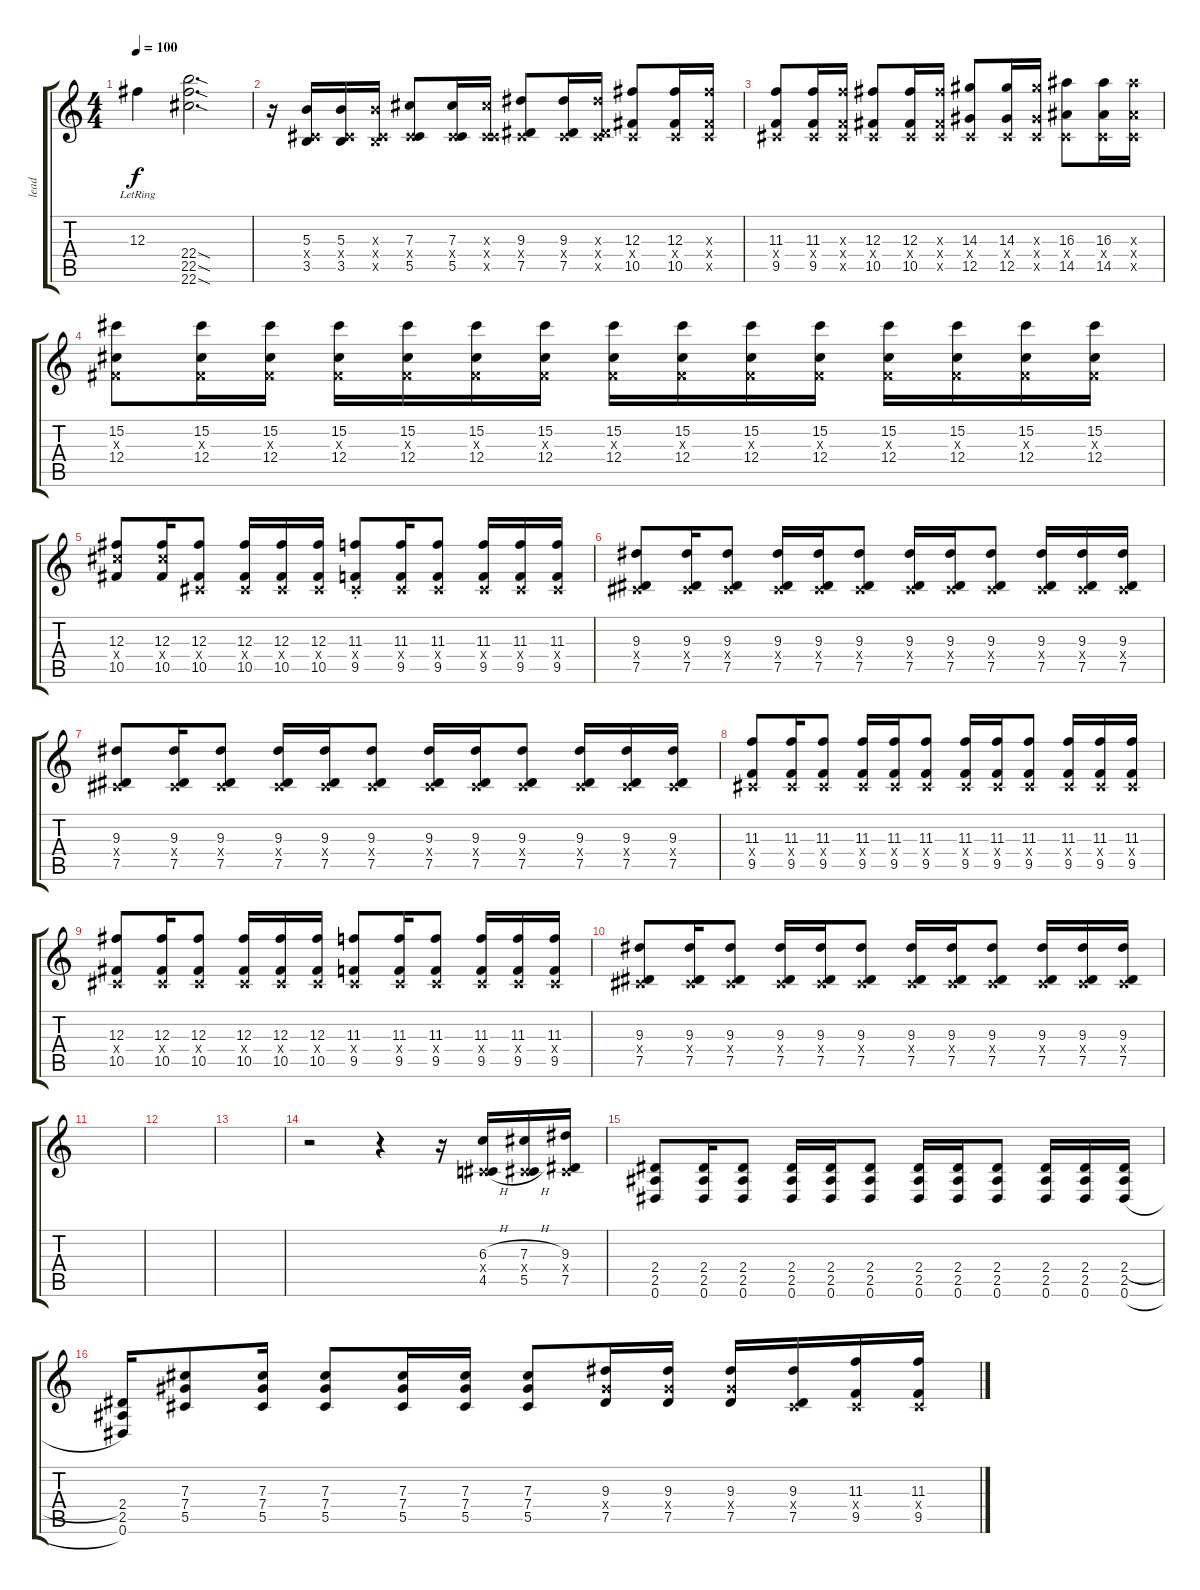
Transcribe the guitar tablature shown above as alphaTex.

\track ("lead" "lead") {instrument distortionguitar}
\staff {score tabs}
\tuning (Eb4 Bb3 Gb3 Db3 Ab2 Eb2) {hide}
\ts (4 4)
\tempo 100
\clef g2
\ks c
12.3{lr}.4{dy f} (22.4{sod} 22.5{sod} 22.6{sod}).2{d} |
r.16 (5.3 0.4{x} 3.5).16 (5.3 0.4{x} 3.5).16 (5.3{x} 0.4{x} 3.5{x}).16 (7.3 0.4{x} 5.5).8 (7.3 0.4{x} 5.5).16 (7.3{x} 0.4{x} 5.5{x}).16 (9.3 0.4{x} 7.5).8 (9.3 0.4{x} 7.5).16 (9.3{x} 0.4{x} 7.5{x}).16 (12.3 0.4{x} 10.5).8 (12.3 0.4{x} 10.5).16 (12.3{x} 0.4{x} 10.5{x}).16 |
(11.3 0.4{x} 9.5).8 (11.3 0.4{x} 9.5).16 (11.3{x} 0.4{x} 9.5{x}).16 (12.3 0.4{x} 10.5).8 (12.3 0.4{x} 10.5).16 (12.3{x} 0.4{x} 10.5{x}).16 (14.3 0.4{x} 12.5).8 (14.3 0.4{x} 12.5).16 (14.3{x} 0.4{x} 12.5{x}).16 (16.3 0.4{x} 14.5).8 (16.3 0.4{x} 14.5).16 (16.3{x} 0.4{x} 14.5{x}).16 |
(15.2 0.3{x} 12.4).8 (15.2 0.3{x} 12.4).16 (15.2 0.3{x} 12.4).16 (15.2 0.3{x} 12.4).16 (15.2 0.3{x} 12.4).16 (15.2 0.3{x} 12.4).16 (15.2 0.3{x} 12.4).16 (15.2 0.3{x} 12.4).16 (15.2 0.3{x} 12.4).16 (15.2 0.3{x} 12.4).16 (15.2 0.3{x} 12.4).16 (15.2 0.3{x} 12.4).16 (15.2 0.3{x} 12.4).16 (15.2 0.3{x} 12.4).16 (15.2 0.3{x} 12.4).16 |
(12.3 12.4{x} 10.5).8 (12.3 12.4{x} 10.5).16 (12.3 0.4{x} 10.5).8 (12.3 0.4{x} 10.5).16 (12.3 0.4{x} 10.5).16 (12.3 0.4{x} 10.5).16 (11.3 0.4{x} 9.5{st}).8 (11.3 0.4{x} 9.5).16 (11.3 0.4{x} 9.5).8 (11.3 0.4{x} 9.5).16 (11.3 0.4{x} 9.5).16 (11.3 0.4{x} 9.5).16 |
(9.3 0.4{x} 7.5).8 (9.3 0.4{x} 7.5).16 (9.3 0.4{x} 7.5).8 (9.3 0.4{x} 7.5).16 (9.3 0.4{x} 7.5).16 (9.3 0.4{x} 7.5).8 (9.3 0.4{x} 7.5).16 (9.3 0.4{x} 7.5).16 (9.3 0.4{x} 7.5).8 (9.3 0.4{x} 7.5).16 (9.3 0.4{x} 7.5).16 (9.3 0.4{x} 7.5).16 |
(9.3 0.4{x} 7.5).8 (9.3 0.4{x} 7.5).16 (9.3 0.4{x} 7.5).8 (9.3 0.4{x} 7.5).16 (9.3 0.4{x} 7.5).16 (9.3 0.4{x} 7.5).8 (9.3 0.4{x} 7.5).16 (9.3 0.4{x} 7.5).16 (9.3 0.4{x} 7.5).8 (9.3 0.4{x} 7.5).16 (9.3 0.4{x} 7.5).16 (9.3 0.4{x} 7.5).16 |
(11.3 0.4{x} 9.5).8 (11.3 0.4{x} 9.5).16 (11.3 0.4{x} 9.5).8 (11.3 0.4{x} 9.5).16 (11.3 0.4{x} 9.5).16 (11.3 0.4{x} 9.5).8 (11.3 0.4{x} 9.5).16 (11.3 0.4{x} 9.5).16 (11.3 0.4{x} 9.5).8 (11.3 0.4{x} 9.5).16 (11.3 0.4{x} 9.5).16 (11.3 0.4{x} 9.5).16 |
(12.3 0.4{x} 10.5).8 (12.3 0.4{x} 10.5).16 (12.3 0.4{x} 10.5).8 (12.3 0.4{x} 10.5).16 (12.3 0.4{x} 10.5).16 (12.3 0.4{x} 10.5).16 (11.3 0.4{x} 9.5).8 (11.3 0.4{x} 9.5).16 (11.3 0.4{x} 9.5).8 (11.3 0.4{x} 9.5).16 (11.3 0.4{x} 9.5).16 (11.3 0.4{x} 9.5).16 |
(9.3 0.4{x} 7.5).8 (9.3 0.4{x} 7.5).16 (9.3 0.4{x} 7.5).8 (9.3 0.4{x} 7.5).16 (9.3 0.4{x} 7.5).16 (9.3 0.4{x} 7.5).8 (9.3 0.4{x} 7.5).16 (9.3 0.4{x} 7.5).16 (9.3 0.4{x} 7.5).8 (9.3 0.4{x} 7.5).16 (9.3 0.4{x} 7.5).16 (9.3 0.4{x} 7.5).16 |
|
|
|
r.2 r.4 r.16 (6.3{h} 0.4{x} 4.5{h}).16 (7.3{h} 0.4{x} 5.5{h}).16 (9.3 0.4{x} 7.5).16 |
(2.4 2.5 0.6).8 (2.4 2.5 0.6).16 (2.4 2.5 0.6).8 (2.4 2.5 0.6).16 (2.4 2.5 0.6).16 (2.4 2.5 0.6).8 (2.4 2.5 0.6).16 (2.4 2.5 0.6).16 (2.4 2.5 0.6).8 (2.4 2.5 0.6).16 (2.4 2.5 0.6).16 (2.4{h} 2.5 0.6{h}).16 |
(2.4 2.5 0.6).16 (7.3 7.4 5.5).8 (7.3 7.4 5.5).16 (7.3 7.4 5.5).8 (7.3 7.4 5.5).16 (7.3 7.4 5.5).16 (7.3 7.4 5.5).8 (9.3 7.4{x} 7.5).16 (9.3 7.4{x} 7.5).16 (9.3 7.4{x} 7.5).16 (9.3 0.4{x} 7.5).16 (11.3 0.4{x} 9.5).16 (11.3 0.4{x} 9.5).16
